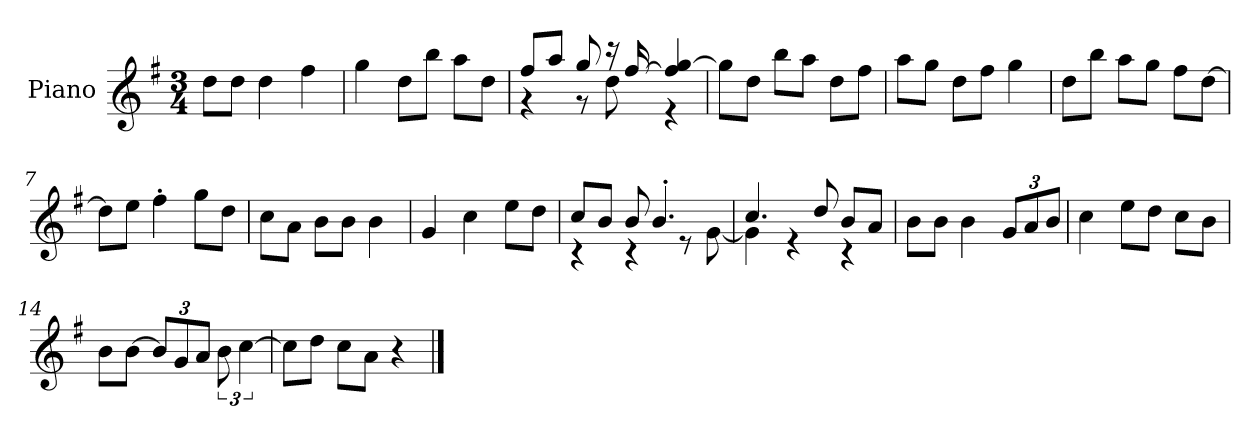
**kern
*part1
*staff1
*I"Piano
*I'P-no
*clefG2
*k[f#]
*M3/4
*MM173
=1
8dd\L
8dd\J
4dd\
4ff#\
=2
4gg\
8dd\L
8bb\J
8aa\L
8dd\J
=3
*^
8ff#/L	4r
8aa/J	.
8gg/	8r
16r	8dd\
[16ff#/	.
4ff#/] [4gg/	4r
*v	*v
=4
8gg\L]
8dd\J
8bb\L
8aa\J
8dd\L
8ff#\J
=5
8aa\L
8gg\J
8dd\L
8ff#\J
4gg\
=6
8dd\L
8bb\J
8aa\L
8gg\J
8ff#\L
[8dd\J
!!LO:LB:g=z
=7
8dd\L]
8ee\J
4ff#'\
8gg\L
8dd\J
=8
8cc\L
8a\J
8b\L
8b\J
4b\
=9
4g/
4cc\
8ee\L
8dd\J
=10
*^
8cc/L	4r
8b/J	.
8b/	4r
4.b'/	.
.	8r
.	[8g\
=11	=11
4.cc/	4g\]
.	4r
8dd/	.
8b/L	4r
8a/J	.
*v	*v
=12
8b\L
8b\J
4b\
*Xbrackettup
12g/L
12a/
12b/J
=13
4cc\
8ee\L
8dd\J
8cc\L
8b\J
!!LO:LB:g=z
=14
8b\L
[8b\J
12b/L]
12g/
12a/J
*brackettup
12b\
[6cc\
=15
8cc\L]
8dd\J
8cc\L
8a\J
4r
==
*-
